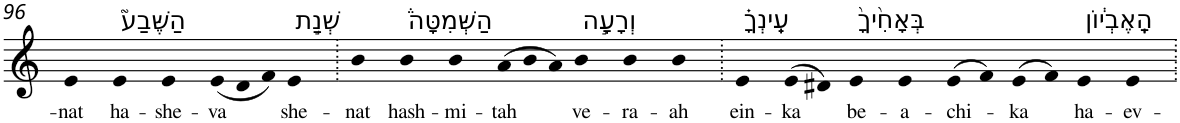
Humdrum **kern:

**kern	**text
*part1	*part1
*staff1	*staff1
*I"Piano	*
*I'Pno	*
!!LO:PB:g=z
*clefG2	*
*k[]	*
=96	=96
!	!LO:LY:b
4e	-nat
!LO:TX:a:t=הַשֶּׁבַע֮	!
!	!LO:LY:b
4e	ha-
!	!LO:LY:b
4e	-she-
!	!LO:LY:b
(12e	-va
12d	.
12f)	.
!LO:TX:a:t=שְׁנַ֣ת	!
!	!LO:LY:b
4e	she-
=97.	=97.
!	!LO:LY:b
4b	-nat
!LO:TX:a:t=הַשְּׁמִטָּה֒	!
!	!LO:LY:b
4b	hash-
!	!LO:LY:b
4b	-mi-
!	!LO:LY:b
(12a	-tah
12b	.
12a)	.
!LO:TX:a:t=וְרָעָ֣ה	!
!	!LO:LY:b
4b	ve-
!	!LO:LY:b
4b	-ra-
!	!LO:LY:b
4b	-ah
=98.	=98.
!LO:TX:a:t=עֵֽינְךָ֗	!
!	!LO:LY:b
4e	ein-
!	!LO:LY:b
(>8e	-ka
8d#X)	.
!LO:TX:a:t=בְּאָחִ֙יךָ֙	!
!	!LO:LY:b
4e	be-
!	!LO:LY:b
4e	-a-
!	!LO:LY:b
(>8e	-chi-
8f)	.
!	!LO:LY:b
(>8e	-ka
8f)	.
!LO:TX:a:t=הָֽאֶבְי֔וֹן	!
!	!LO:LY:b
4e	ha-
!	!LO:LY:b
4e	-ev-
=.	=.
*-	*-
